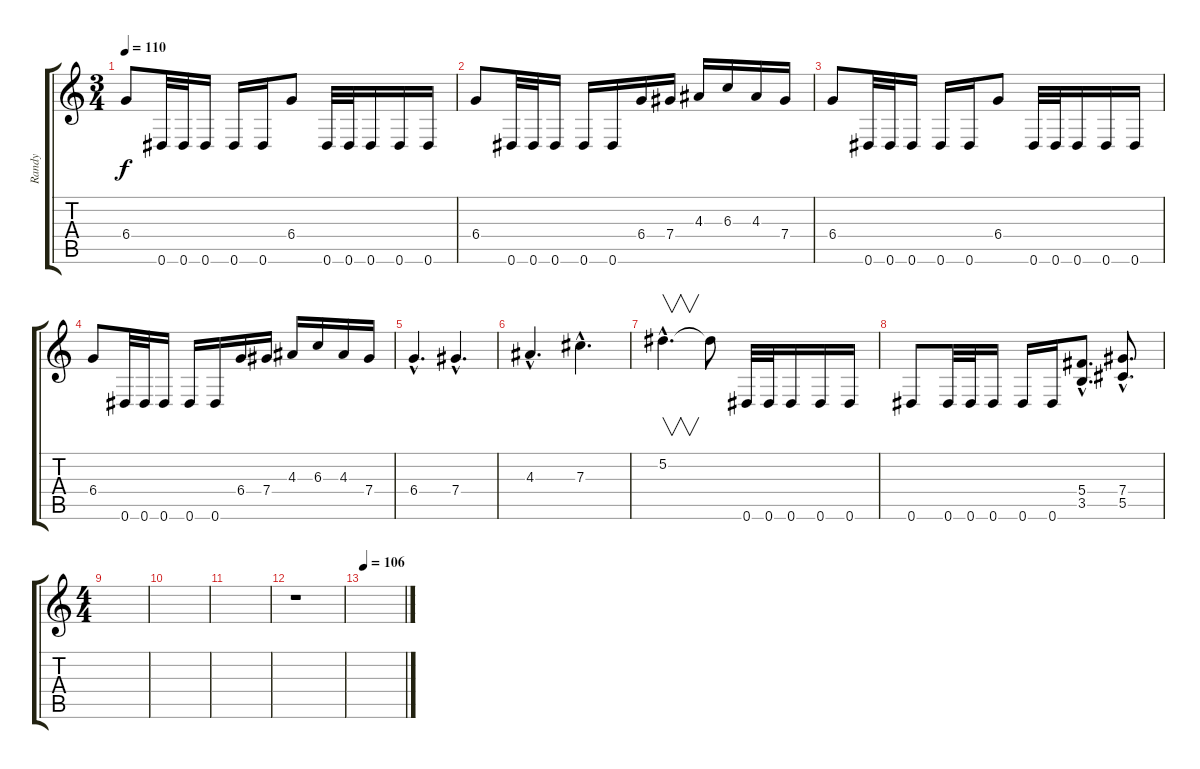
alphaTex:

\track ("Randy" "Randy") {instrument distortionguitar}
\staff {score tabs}
\tuning (Eb4 Bb3 Gb3 Db3 Ab2 Eb2) {hide}
\ts (3 4)
\tempo 110
\clef g2
\ks c
6.4.8{dy f} 0.6.32 0.6.32 0.6.16 0.6.16 0.6.16 6.4.8 0.6.32 0.6.32 0.6.16 0.6.16 0.6.16 |
6.4.8 0.6.32 0.6.32 0.6.16 0.6.16 0.6.16 6.4.16 7.4.16 4.3.16 6.3.16 4.3.16 7.4.16 |
6.4.8 0.6.32 0.6.32 0.6.16 0.6.16 0.6.16 6.4.8 0.6.32 0.6.32 0.6.16 0.6.16 0.6.16 |
6.4.8 0.6.32 0.6.32 0.6.16 0.6.16 0.6.16 6.4.16 7.4.16 4.3.16 6.3.16 4.3.16 7.4.16 |
6.4{hac}.4{d} 7.4{hac}.4{d} |
4.3{hac}.4{d} 7.3{hac}.4{d} |
5.2{hac}.4{v d} 5.2{t}.8 0.6.32 0.6.32 0.6.16 0.6.16 0.6.16 |
0.6.8 0.6.32 0.6.32 0.6.16 0.6.16 0.6.16 (5.4{hac} 3.5{hac}).8{d} (7.4{hac} 5.5{hac}).8{d} |
\ts (4 4)
|
|
|
r.1 |
\tempo 106
